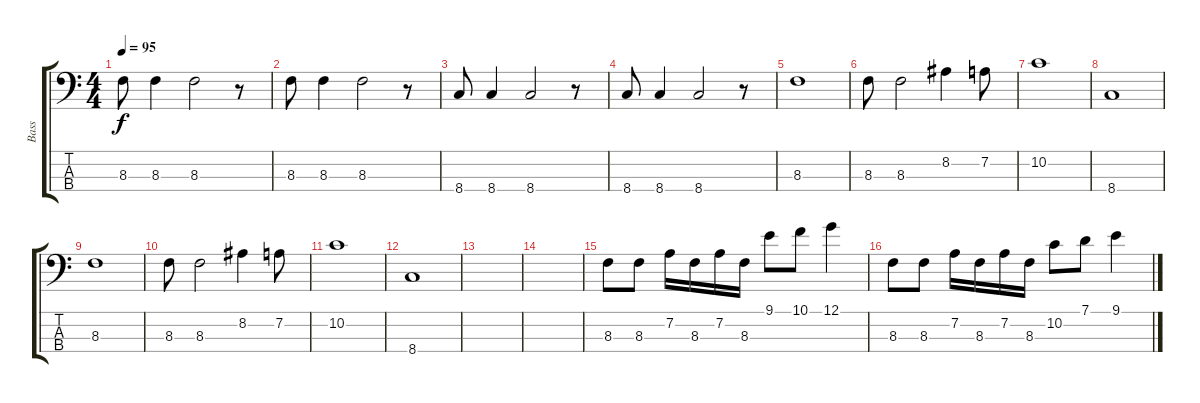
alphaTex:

\track ("Bass" "Bass") {instrument electricbassfinger}
\staff {score tabs}
\tuning (G2 D2 A1 E1) {hide}
\ts (4 4)
\tempo 95
\clef f4
\ks c
8.3.8{dy f} 8.3.4 8.3.2 r.8 |
8.3.8 8.3.4 8.3.2 r.8 |
8.4.8 8.4.4 8.4.2 r.8 |
8.4.8 8.4.4 8.4.2 r.8 |
8.3.1 |
8.3.8 8.3.2 8.2.4 7.2.8 |
10.2.1 |
8.4.1 |
8.3.1 |
8.3.8 8.3.2 8.2.4 7.2.8 |
10.2.1 |
8.4.1 |
|
|
8.3.8 8.3.8 7.2.16 8.3.16 7.2.16 8.3.16 9.1.8 10.1.8 12.1.4 |
8.3.8 8.3.8 7.2.16 8.3.16 7.2.16 8.3.16 10.2.8 7.1.8 9.1.4
